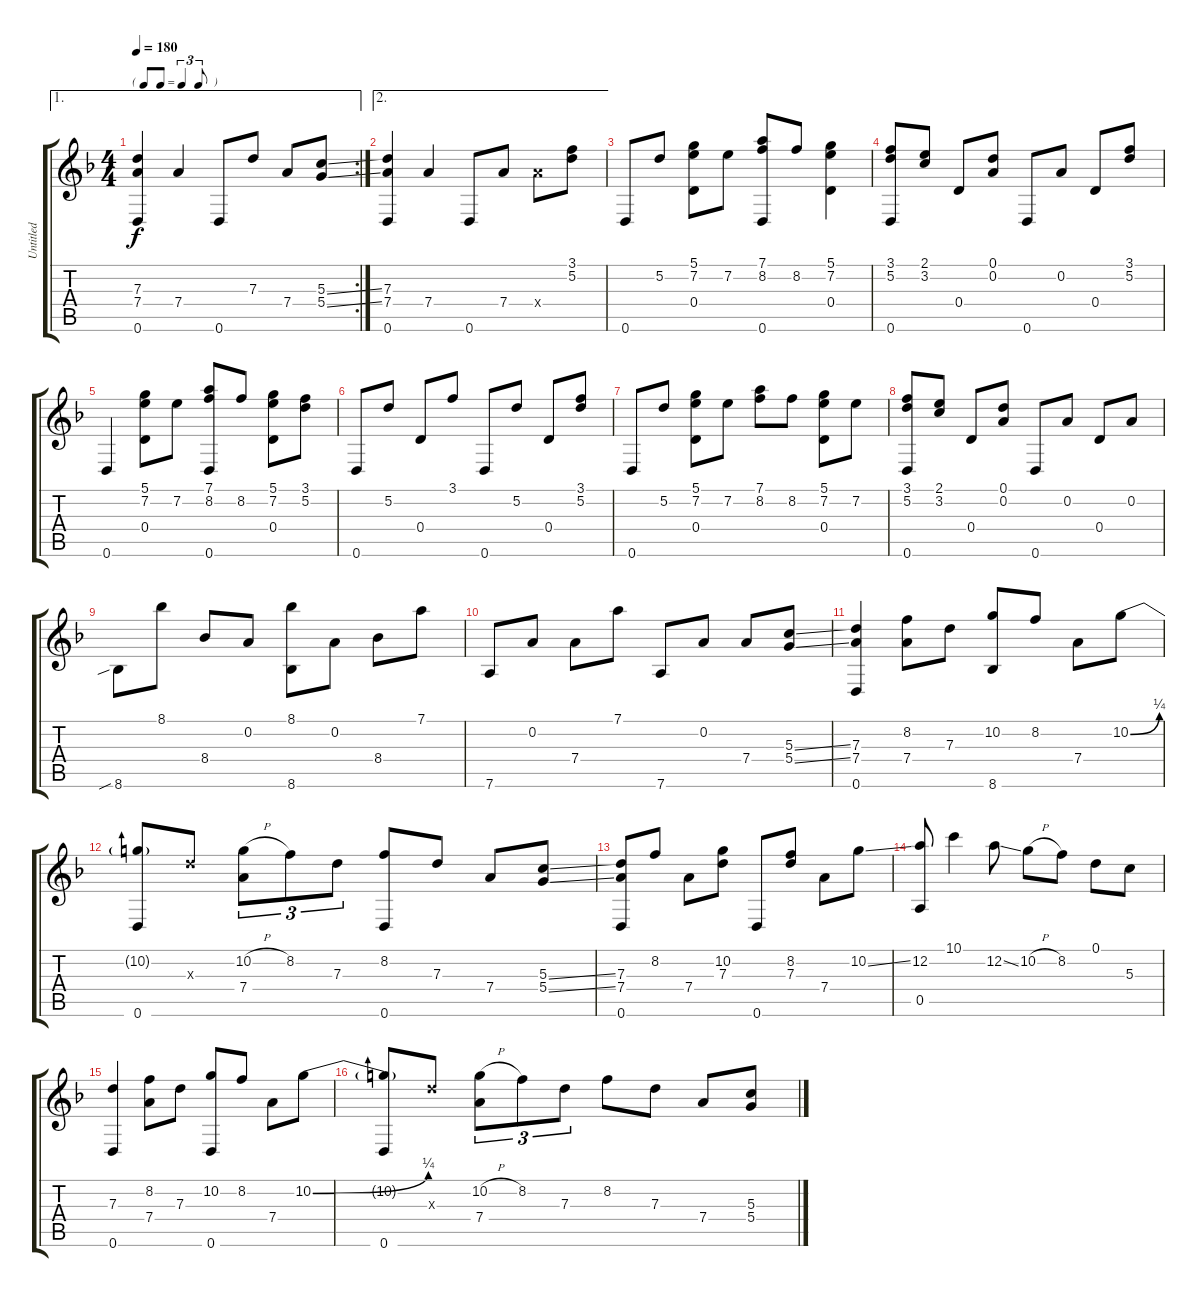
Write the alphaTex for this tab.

\track ("Untitled" "Untitled") {instrument acousticguitarnylon}
\staff {score tabs}
\tuning (D4 A3 G3 D3 A2 D2) {hide}
\ae 1
\rc 2
\ts (4 4)
\tf triplet8th
\tempo 180
\clef g2
\ks f
(7.3 7.4 0.6).4{dy f} 7.4.4 0.6.8 7.3.8 7.4.8 (5.3{ss} 5.4{ss}).8 |
\ae 2
(7.3 7.4 0.6).4 7.4.4 0.6.8 7.4.8 7.4{x}.8 (3.1 5.2).8 |
0.6.8 5.2.8 (5.1 7.2 0.4).8 7.2.8 (7.1 8.2 0.6).8 8.2.8 (5.1 7.2 0.4).4 |
(3.1 5.2 0.6).8 (2.1 3.2).8 0.4.8 (0.1 0.2).8 0.6.8 0.2.8 0.4.8 (3.1 5.2).8 |
0.6.4 (5.1 7.2 0.4).8 7.2.8 (7.1 8.2 0.6).8 8.2.8 (5.1 7.2 0.4).8 (3.1 5.2).8 |
0.6.8 5.2.8 0.4.8 3.1.8 0.6.8 5.2.8 0.4.8 (3.1 5.2).8 |
0.6.8 5.2.8 (5.1 7.2 0.4).8 7.2.8 (7.1 8.2).8 8.2.8 (5.1 7.2 0.4).8 7.2.8 |
(3.1 5.2 0.6).8 (2.1 3.2).8 0.4.8 (0.1 0.2).8 0.6.8 0.2.8 0.4.8 0.2.8 |
8.6{sib}.8 8.1.8 8.4.8 0.2.8 (8.1 8.6).8 0.2.8 8.4.8 7.1.8 |
7.6.8 0.2.8 7.4.8 7.1.8 7.6.8 0.2.8 7.4.8 (5.3{ss} 5.4{ss}).8 |
(7.3 7.4 0.6).4 (8.2 7.4).8 7.3.8 (10.2 8.6).8 8.2.8 7.4.8 10.2{be (bend 0 0 60 1)}.8 |
(10.2{t} 0.6).8 7.3{x}.8 (10.2{h} 7.4).8{tu (3 2)} 8.2.8{tu (3 2)} 7.3.8{tu (3 2)} (8.2 0.6).8 7.3.8 7.4.8 (5.3{ss} 5.4{ss}).8 |
(7.3 7.4 0.6).8 8.2.8 7.4.8 (10.2 7.3).8 0.6.8 (8.2 7.3).8 7.4.8 10.2{ss}.8 |
(12.2 0.5).8 10.1.4 12.2{ss}.8 10.2{h}.8 8.2.8 0.1.8 5.3.8 |
(7.3 0.6).4 (8.2 7.4).8 7.3.8 (10.2 0.6).8 8.2.8 7.4.8 10.2{be (bend 0 0 60 1)}.8 |
(10.2{t} 0.6).8 7.3{x}.8 (10.2{h} 7.4).8{tu (3 2)} 8.2.8{tu (3 2)} 7.3.8{tu (3 2)} 8.2.8 7.3.8 7.4.8 (5.3{ss} 5.4{ss}).8
